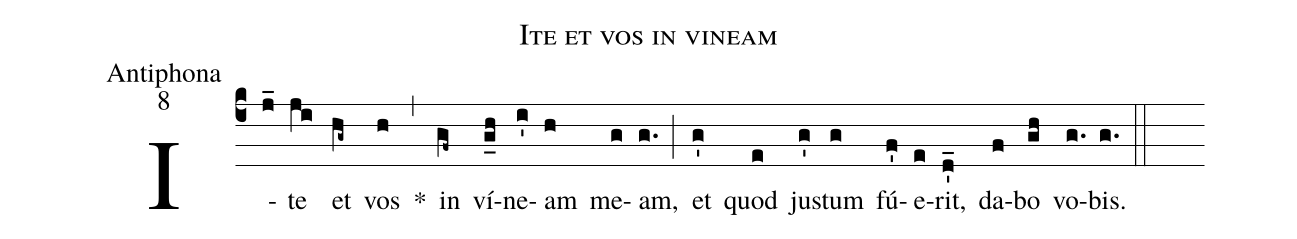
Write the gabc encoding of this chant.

name:Ite et vos in vineam;
office-part:Antiphona;
mode:8;
%%
(c4) I(j_)te(ji) et(hg~) vos(h) *(,) in(gf~) ví(g_h)ne(i')am(h) me(g)am,(g.) (;) et(g') quod(e) ju(g')stum(g) fú(f')e(e)rit,(d'_) da(f)bo(gh) vo(g.)bis.(g.) (::)
